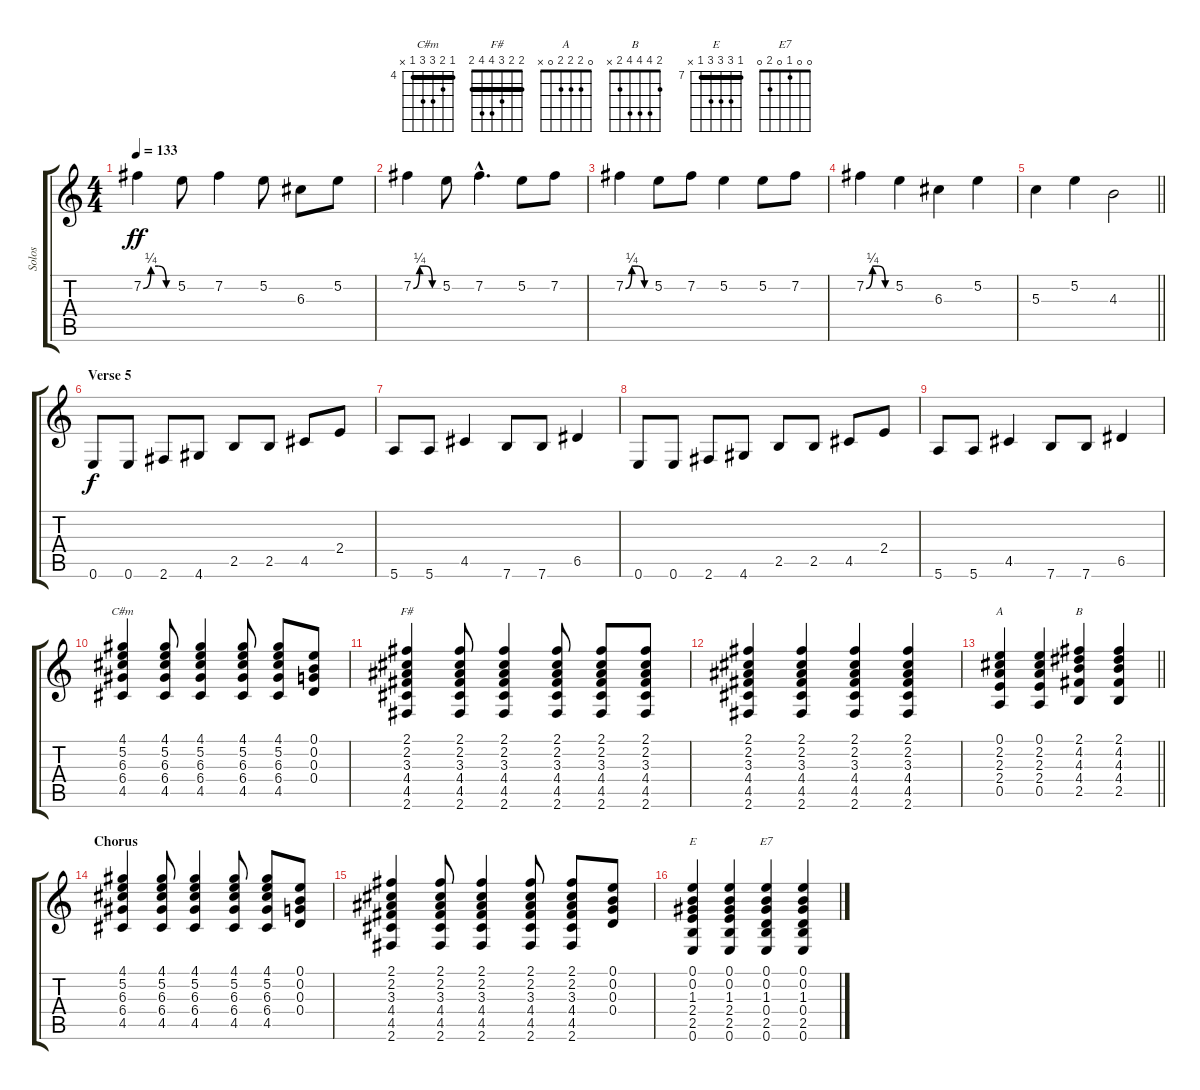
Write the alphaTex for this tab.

\track ("Solos" "Solos") {instrument overdrivenguitar}
\staff {score tabs}
\tuning (E4 B3 G3 D3 A2 E2) {hide}
\chord ("C#m" 4 5 6 6 4 x) {firstfret 4 barre 4}
\chord ("F#" 2 2 3 4 4 2) {barre 2}
\chord ("A" 0 2 2 2 0 x)
\chord ("B" 2 4 4 4 2 x)
\chord ("E" 7 9 9 9 7 x) {firstfret 7 barre 7}
\chord ("E7" 0 0 1 0 2 0)
\ts (4 4)
\tempo 133
\clef g2
\ks c
7.2{be (custom 0 0 15 1 30 1 45 0 60 0)}.4{dy ff} 5.2.8 7.2.4 5.2.8 6.3.8 5.2.8 |
7.2{be (custom 0 0 15 1 30 1 45 0 60 0)}.4 5.2.8 7.2{hac}.4{d} 5.2.8 7.2.8 |
7.2{be (custom 0 0 15 1 30 1 45 0 60 0)}.4 5.2.8 7.2.8 5.2.4 5.2.8 7.2.8 |
7.2{be (custom 0 0 15 1 30 1 45 0 60 0)}.4 5.2.4 6.3.4 5.2.4 |
\barLineRight lightlight
5.3.4 5.2.4 4.3.2 |
\section ("" "Verse 5")
0.6.8{dy f} 0.6.8 2.6.8 4.6.8 2.5.8 2.5.8 4.5.8 2.4.8 |
5.6.8 5.6.8 4.5.4 7.6.8 7.6.8 6.5.4 |
0.6.8 0.6.8 2.6.8 4.6.8 2.5.8 2.5.8 4.5.8 2.4.8 |
5.6.8 5.6.8 4.5.4 7.6.8 7.6.8 6.5.4 |
(4.1 5.2 6.3 6.4 4.5).4{ch "C#m"} (4.1 5.2 6.3 6.4 4.5).8 (4.1 5.2 6.3 6.4 4.5).4 (4.1 5.2 6.3 6.4 4.5).8 (4.1 5.2 6.3 6.4 4.5).8 (0.1 0.2 0.3 0.4).8 |
(2.1 2.2 3.3 4.4 4.5 2.6).4{ch "F#"} (2.1 2.2 3.3 4.4 4.5 2.6).8 (2.1 2.2 3.3 4.4 4.5 2.6).4 (2.1 2.2 3.3 4.4 4.5 2.6).8 (2.1 2.2 3.3 4.4 4.5 2.6).8 (2.1 2.2 3.3 4.4 4.5 2.6).8 |
(2.1 2.2 3.3 4.4 4.5 2.6).4 (2.1 2.2 3.3 4.4 4.5 2.6).4 (2.1 2.2 3.3 4.4 4.5 2.6).4 (2.1 2.2 3.3 4.4 4.5 2.6).4 |
\barLineRight lightlight
(0.1 2.2 2.3 2.4 0.5).4{ch "A"} (0.1 2.2 2.3 2.4 0.5).4 (2.1 4.2 4.3 4.4 2.5).4{ch "B"} (2.1 4.2 4.3 4.4 2.5).4 |
\section ("" "Chorus")
(4.1 5.2 6.3 6.4 4.5).4 (4.1 5.2 6.3 6.4 4.5).8 (4.1 5.2 6.3 6.4 4.5).4 (4.1 5.2 6.3 6.4 4.5).8 (4.1 5.2 6.3 6.4 4.5).8 (0.1 0.2 0.3 0.4).8 |
(2.1 2.2 3.3 4.4 4.5 2.6).4 (2.1 2.2 3.3 4.4 4.5 2.6).8 (2.1 2.2 3.3 4.4 4.5 2.6).4 (2.1 2.2 3.3 4.4 4.5 2.6).8 (2.1 2.2 3.3 4.4 4.5 2.6).8 (0.1 0.2 0.3 0.4).8 |
(0.1 0.2 1.3 2.4 2.5 0.6).4{ch "E"} (0.1 0.2 1.3 2.4 2.5 0.6).4 (0.1 0.2 1.3 0.4 2.5 0.6).4{ch "E7"} (0.1 0.2 1.3 0.4 2.5 0.6).4
